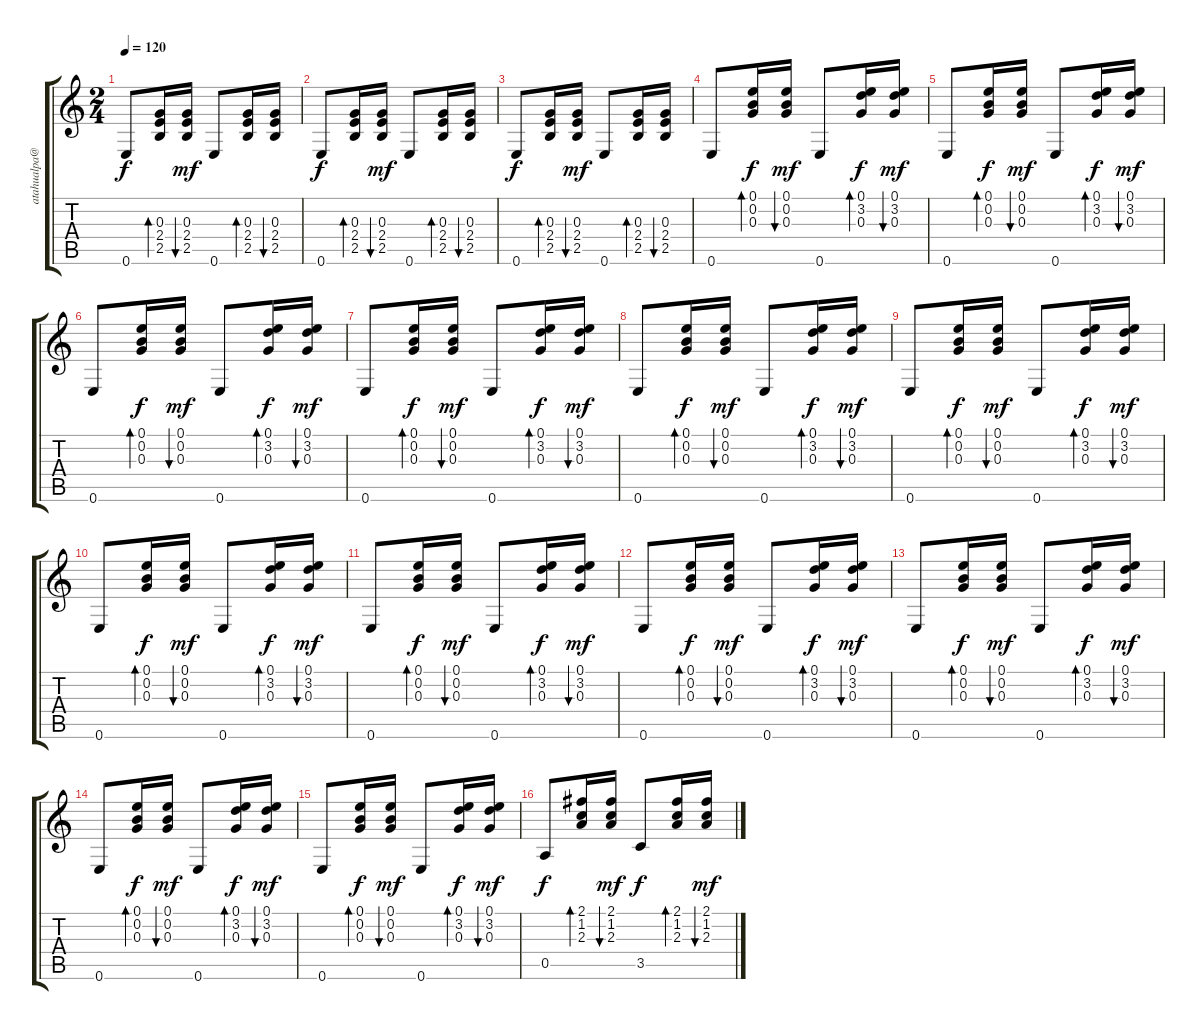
\track ("" "atahualpa@") {instrument acousticguitarnylon}
\staff {score tabs}
\tuning (E4 B3 G3 D3 A2 E2) {hide}
\ts (2 4)
\tempo 120
\clef g2
\ks c
0.6.8{dy f} (0.3 2.4 2.5).16{bd 120} (0.3 2.4 2.5).16{bu 120 dy mf} 0.6.8 (0.3 2.4 2.5).16{bd 120} (0.3 2.4 2.5).16{bu 120} |
0.6.8{dy f} (0.3 2.4 2.5).16{bd 120} (0.3 2.4 2.5).16{bu 120 dy mf} 0.6.8 (0.3 2.4 2.5).16{bd 120} (0.3 2.4 2.5).16{bu 120} |
0.6.8{dy f} (0.3 2.4 2.5).16{bd 120} (0.3 2.4 2.5).16{bu 120 dy mf} 0.6.8 (0.3 2.4 2.5).16{bd 120} (0.3 2.4 2.5).16{bu 120} |
0.6.8 (0.1 0.2 0.3).16{bd 120 dy f} (0.1 0.2 0.3).16{bu 120 dy mf} 0.6.8 (0.1 3.2 0.3).16{bd 120 dy f} (0.1 3.2 0.3).16{bu 120 dy mf} |
0.6.8 (0.1 0.2 0.3).16{bd 120 dy f} (0.1 0.2 0.3).16{bu 120 dy mf} 0.6.8 (0.1 3.2 0.3).16{bd 120 dy f} (0.1 3.2 0.3).16{bu 120 dy mf} |
0.6.8 (0.1 0.2 0.3).16{bd 120 dy f} (0.1 0.2 0.3).16{bu 120 dy mf} 0.6.8 (0.1 3.2 0.3).16{bd 120 dy f} (0.1 3.2 0.3).16{bu 120 dy mf} |
0.6.8 (0.1 0.2 0.3).16{bd 120 dy f} (0.1 0.2 0.3).16{bu 120 dy mf} 0.6.8 (0.1 3.2 0.3).16{bd 120 dy f} (0.1 3.2 0.3).16{bu 120 dy mf} |
0.6.8 (0.1 0.2 0.3).16{bd 120 dy f} (0.1 0.2 0.3).16{bu 120 dy mf} 0.6.8 (0.1 3.2 0.3).16{bd 120 dy f} (0.1 3.2 0.3).16{bu 120 dy mf} |
0.6.8 (0.1 0.2 0.3).16{bd 120 dy f} (0.1 0.2 0.3).16{bu 120 dy mf} 0.6.8 (0.1 3.2 0.3).16{bd 120 dy f} (0.1 3.2 0.3).16{bu 120 dy mf} |
0.6.8 (0.1 0.2 0.3).16{bd 120 dy f} (0.1 0.2 0.3).16{bu 120 dy mf} 0.6.8 (0.1 3.2 0.3).16{bd 120 dy f} (0.1 3.2 0.3).16{bu 120 dy mf} |
0.6.8 (0.1 0.2 0.3).16{bd 120 dy f} (0.1 0.2 0.3).16{bu 120 dy mf} 0.6.8 (0.1 3.2 0.3).16{bd 120 dy f} (0.1 3.2 0.3).16{bu 120 dy mf} |
0.6.8 (0.1 0.2 0.3).16{bd 120 dy f} (0.1 0.2 0.3).16{bu 120 dy mf} 0.6.8 (0.1 3.2 0.3).16{bd 120 dy f} (0.1 3.2 0.3).16{bu 120 dy mf} |
0.6.8 (0.1 0.2 0.3).16{bd 120 dy f} (0.1 0.2 0.3).16{bu 120 dy mf} 0.6.8 (0.1 3.2 0.3).16{bd 120 dy f} (0.1 3.2 0.3).16{bu 120 dy mf} |
0.6.8 (0.1 0.2 0.3).16{bd 120 dy f} (0.1 0.2 0.3).16{bu 120 dy mf} 0.6.8 (0.1 3.2 0.3).16{bd 120 dy f} (0.1 3.2 0.3).16{bu 120 dy mf} |
0.6.8 (0.1 0.2 0.3).16{bd 120 dy f} (0.1 0.2 0.3).16{bu 120 dy mf} 0.6.8 (0.1 3.2 0.3).16{bd 120 dy f} (0.1 3.2 0.3).16{bu 120 dy mf} |
0.5.8{dy f} (2.1 1.2 2.3).16{bd 120} (2.1 1.2 2.3).16{bu 120 dy mf} 3.5.8{dy f} (2.1 1.2 2.3).16{bd 120} (2.1 1.2 2.3).16{bu 120 dy mf}
